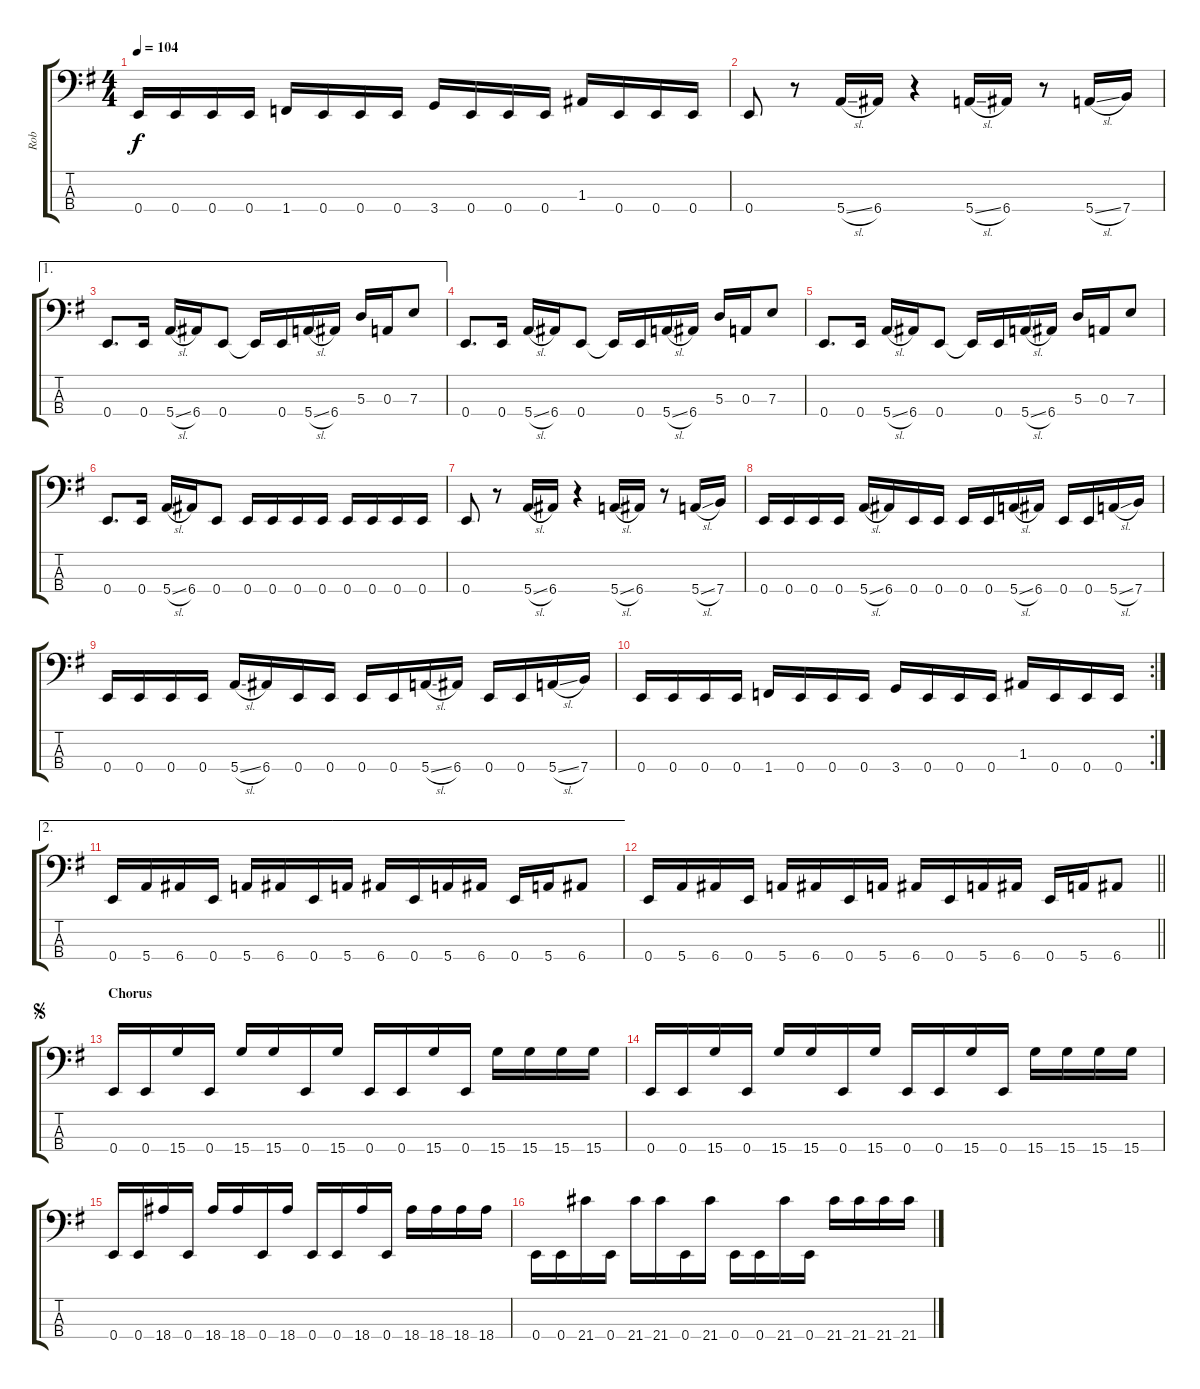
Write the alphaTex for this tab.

\track ("Rob" "Rob") {instrument electricbassfinger}
\staff {score tabs}
\tuning (G2 D2 A1 E1) {hide}
\ts (4 4)
\tempo 104
\clef f4
\ks eminor
0.4.16{dy f} 0.4.16 0.4.16 0.4.16 1.4.16 0.4.16 0.4.16 0.4.16 3.4.16 0.4.16 0.4.16 0.4.16 1.3.16 0.4.16 0.4.16 0.4.16 |
0.4.8 r.8 5.4{sl}.16 6.4.16 r.4 5.4{sl}.16 6.4.16 r.8 5.4{sl}.16 7.4.16 |
\ae 1
0.4.8{d} 0.4.16 5.4{sl}.16 6.4.16 0.4.8 0.4{t}.16 0.4.16 5.4{sl}.16 6.4.16 5.3.16 0.3.16 7.3.8 |
0.4.8{d} 0.4.16 5.4{sl}.16 6.4.16 0.4.8 0.4{t}.16 0.4.16 5.4{sl}.16 6.4.16 5.3.16 0.3.16 7.3.8 |
0.4.8{d} 0.4.16 5.4{sl}.16 6.4.16 0.4.8 0.4{t}.16 0.4.16 5.4{sl}.16 6.4.16 5.3.16 0.3.16 7.3.8 |
0.4.8{d} 0.4.16 5.4{sl}.16 6.4.16 0.4.8 0.4.16 0.4.16 0.4.16 0.4.16 0.4.16 0.4.16 0.4.16 0.4.16 |
0.4.8 r.8 5.4{sl}.16 6.4.16 r.4 5.4{sl}.16 6.4.16 r.8 5.4{sl}.16 7.4.16 |
0.4.16 0.4.16 0.4.16 0.4.16 5.4{sl}.16 6.4.16 0.4.16 0.4.16 0.4.16 0.4.16 5.4{sl}.16 6.4.16 0.4.16 0.4.16 5.4{sl}.16 7.4.16 |
0.4.16 0.4.16 0.4.16 0.4.16 5.4{sl}.16 6.4.16 0.4.16 0.4.16 0.4.16 0.4.16 5.4{sl}.16 6.4.16 0.4.16 0.4.16 5.4{sl}.16 7.4.16 |
\rc 2
0.4.16 0.4.16 0.4.16 0.4.16 1.4.16 0.4.16 0.4.16 0.4.16 3.4.16 0.4.16 0.4.16 0.4.16 1.3.16 0.4.16 0.4.16 0.4.16 |
\ae 2
0.4.16 5.4.16 6.4.16 0.4.16 5.4.16 6.4.16 0.4.16 5.4.16 6.4.16 0.4.16 5.4.16 6.4.16 0.4.16 5.4.16 6.4.8 |
\barLineRight lightlight
0.4.16 5.4.16 6.4.16 0.4.16 5.4.16 6.4.16 0.4.16 5.4.16 6.4.16 0.4.16 5.4.16 6.4.16 0.4.16 5.4.16 6.4.8 |
\section ("" "Chorus")
\jump segno
0.4.16 0.4.16 15.4.16 0.4.16 15.4.16 15.4.16 0.4.16 15.4.16 0.4.16 0.4.16 15.4.16 0.4.16 15.4.16 15.4.16 15.4.16 15.4.16 |
0.4.16 0.4.16 15.4.16 0.4.16 15.4.16 15.4.16 0.4.16 15.4.16 0.4.16 0.4.16 15.4.16 0.4.16 15.4.16 15.4.16 15.4.16 15.4.16 |
0.4.16 0.4.16 18.4.16 0.4.16 18.4.16 18.4.16 0.4.16 18.4.16 0.4.16 0.4.16 18.4.16 0.4.16 18.4.16 18.4.16 18.4.16 18.4.16 |
0.4.16 0.4.16 21.4.16 0.4.16 21.4.16 21.4.16 0.4.16 21.4.16 0.4.16 0.4.16 21.4.16 0.4.16 21.4.16 21.4.16 21.4.16 21.4.16
